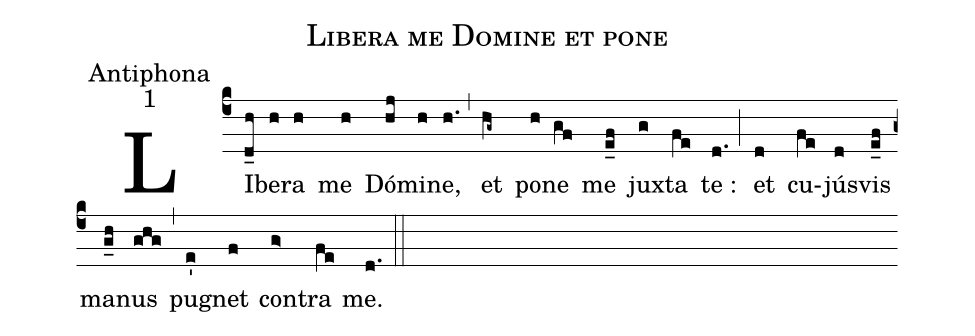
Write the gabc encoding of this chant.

name:Libera me Domine et pone;
office-part:Antiphona;
mode:1;
%%
(c4)LI(d_h)be(h)ra(h) me(h) Dó(hj)mi(h)ne,(h.) (,)et(hg~) po(h)ne(gf) me(e_f) jux(g)ta(fe) te :(d.) (;)et(d) cu(fe)jús(d)vis(e_f) ma(g_h)nus(ghg) (,) pug(e')net(f) con(g>)tra(fe) me.(d.) (::)
